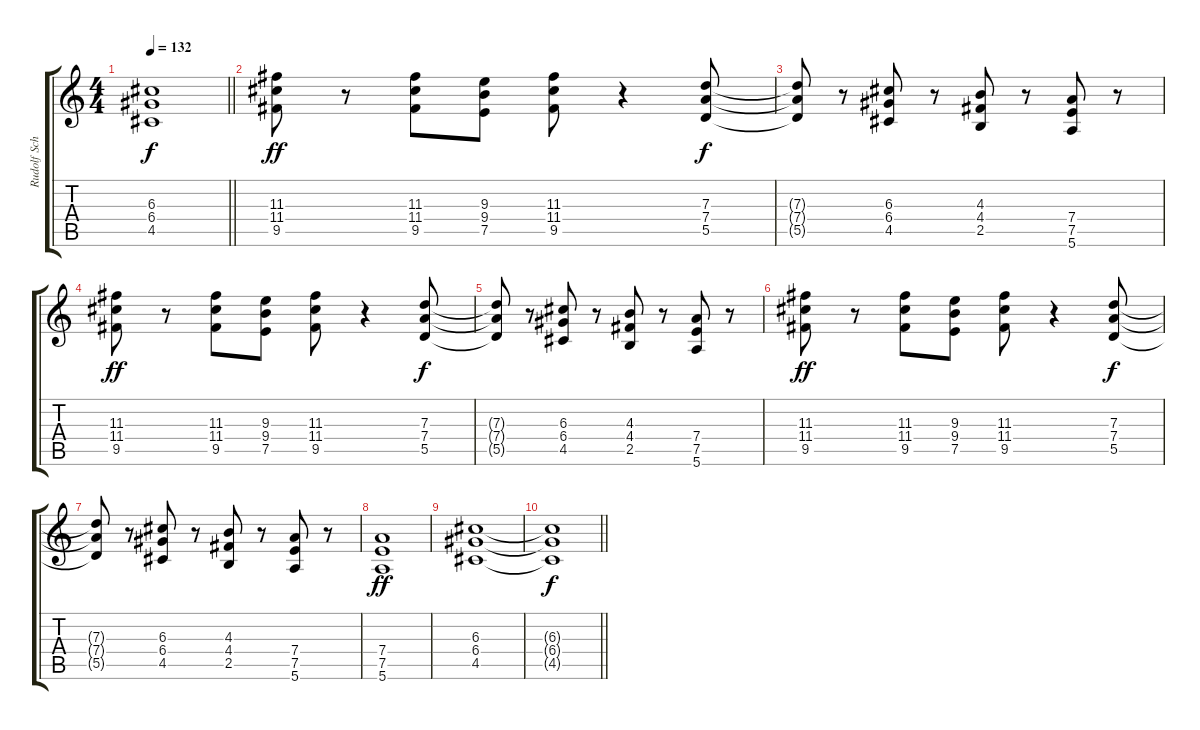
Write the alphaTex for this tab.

\track ("Rudolf Schenker" "Rudolf Sch") {instrument overdrivenguitar}
\staff {score tabs}
\tuning (E4 B3 G3 D3 A2 E2) {hide}
\ts (4 4)
\tempo 132
\clef g2
\barLineRight lightlight
\ks c
(6.3{t} 6.4{t} 4.5{t}).1{dy f} |
(11.3 11.4 9.5).8{dy ff} r.8 (11.3 11.4 9.5).8 (9.3 9.4 7.5).8 (11.3 11.4 9.5).8 r.4 (7.3 7.4 5.5).8{dy f} |
(7.3{t} 7.4{t} 5.5{t}).8 r.8 (6.3 6.4 4.5).8 r.8 (4.3 4.4 2.5).8 r.8 (7.4 7.5 5.6).8 r.8 |
(11.3 11.4 9.5).8{dy ff} r.8 (11.3 11.4 9.5).8 (9.3 9.4 7.5).8 (11.3 11.4 9.5).8 r.4 (7.3 7.4 5.5).8{dy f} |
(7.3{t} 7.4{t} 5.5{t}).8 r.8 (6.3 6.4 4.5).8 r.8 (4.3 4.4 2.5).8 r.8 (7.4 7.5 5.6).8 r.8 |
(11.3 11.4 9.5).8{dy ff} r.8 (11.3 11.4 9.5).8 (9.3 9.4 7.5).8 (11.3 11.4 9.5).8 r.4 (7.3 7.4 5.5).8{dy f} |
(7.3{t} 7.4{t} 5.5{t}).8 r.8 (6.3 6.4 4.5).8 r.8 (4.3 4.4 2.5).8 r.8 (7.4 7.5 5.6).8 r.8 |
(7.4 7.5 5.6).1{dy ff} |
(6.3 6.4 4.5).1 |
\barLineRight lightlight
(6.3{t} 6.4{t} 4.5{t}).1{dy f}
